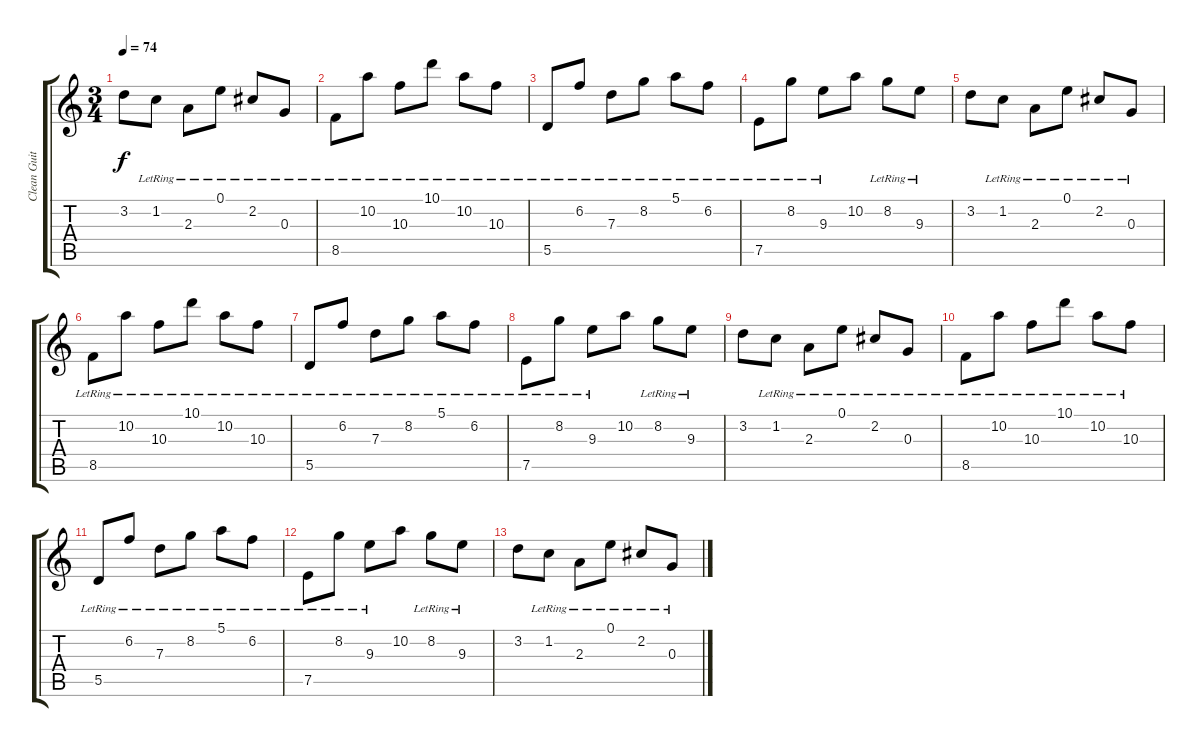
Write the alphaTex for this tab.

\track ("Clean Guitar" "Clean Guit") {instrument electricguitarjazz}
\staff {score tabs}
\tuning (E4 B3 G3 D3 A2 D2) {hide}
\ts (3 4)
\tempo 74
\clef g2
\ks c
3.2.8{dy f} 1.2{lr}.8 2.3{lr}.8 0.1{lr}.8 2.2{lr}.8 0.3{lr}.8 |
8.5{lr}.8 10.2{lr}.8 10.3{lr}.8 10.1{lr}.8 10.2{lr}.8 10.3{lr}.8 |
5.5{lr}.8 6.2{lr}.8 7.3{lr}.8 8.2{lr}.8 5.1{lr}.8 6.2{lr}.8 |
7.5{lr}.8 8.2{lr}.8 9.3{lr}.8 10.2.8 8.2{lr}.8 9.3{lr}.8 |
3.2.8 1.2{lr}.8 2.3{lr}.8 0.1{lr}.8 2.2{lr}.8 0.3{lr}.8 |
8.5{lr}.8 10.2{lr}.8 10.3{lr}.8 10.1{lr}.8 10.2{lr}.8 10.3{lr}.8 |
5.5{lr}.8 6.2{lr}.8 7.3{lr}.8 8.2{lr}.8 5.1{lr}.8 6.2{lr}.8 |
7.5{lr}.8 8.2{lr}.8 9.3{lr}.8 10.2.8 8.2{lr}.8 9.3{lr}.8 |
3.2.8 1.2{lr}.8 2.3{lr}.8 0.1{lr}.8 2.2{lr}.8 0.3{lr}.8 |
8.5{lr}.8 10.2{lr}.8 10.3{lr}.8 10.1{lr}.8 10.2{lr}.8 10.3{lr}.8 |
5.5{lr}.8 6.2{lr}.8 7.3{lr}.8 8.2{lr}.8 5.1{lr}.8 6.2{lr}.8 |
7.5{lr}.8 8.2{lr}.8 9.3{lr}.8 10.2.8 8.2{lr}.8 9.3{lr}.8 |
3.2.8 1.2{lr}.8 2.3{lr}.8 0.1{lr}.8 2.2{lr}.8 0.3{lr}.8
